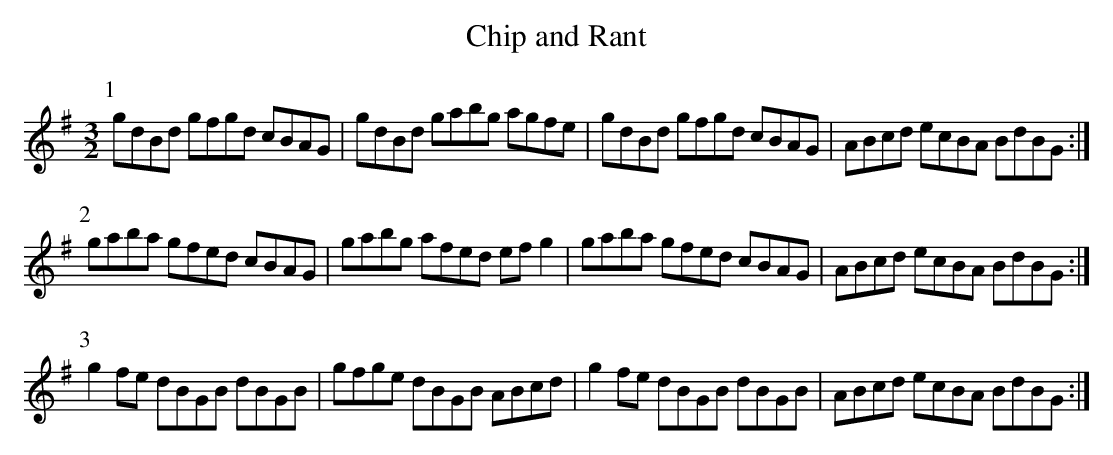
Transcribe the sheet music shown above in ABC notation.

X:1
T:Chip and Rant
M:3/2
L:1/8
K:G
P:1
gdBd gfgd cBAG | gdBd gabg agfe | gdBd gfgd cBAG | ABcd ecBA BdBG :|
P:2
gaba gfed cBAG | gabg afed ef g2| gaba gfed cBAG | ABcd ecBA BdBG :|
P:3
g2 fe dBGB dBGB| gfge dBGB ABcd | g2 fe dBGB dBGB| ABcd ecBA BdBG :|
